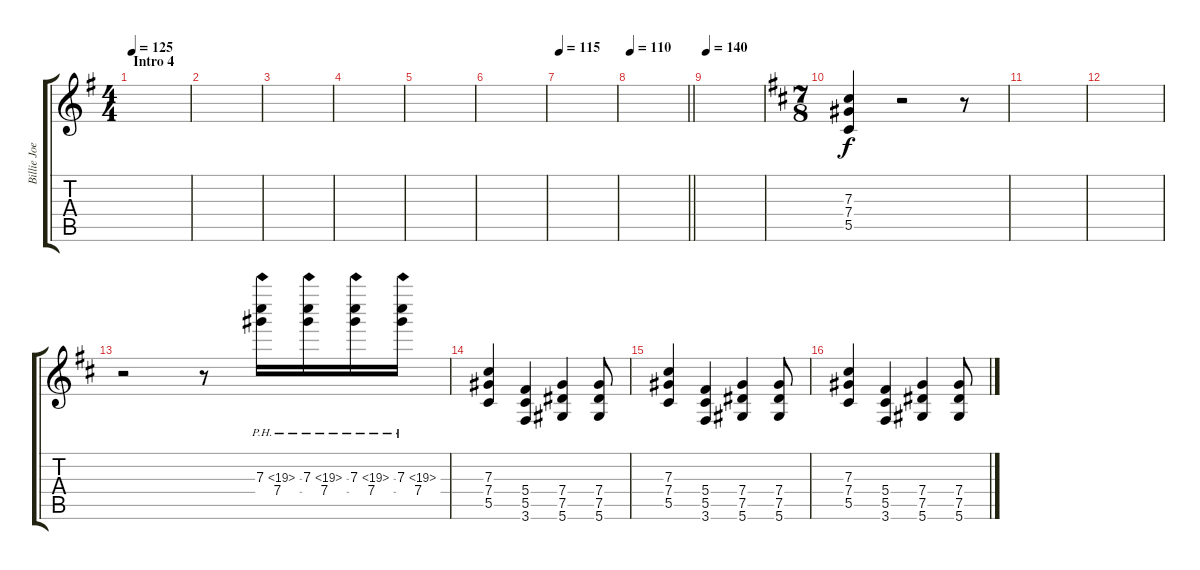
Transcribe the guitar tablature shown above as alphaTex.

\track ("Billie Joe Armstrong (Rhythm Guitar)" "Billie Joe") {instrument distortionguitar}
\staff {score tabs}
\tuning (Eb4 Bb3 Gb3 Db3 Ab2 Eb2) {hide}
\ts (4 4)
\section ("" "Intro 4")
\tempo 125
\clef g2
\ks g
|
|
|
|
|
|
\tempo 115
|
\tempo 110
\barLineRight lightlight
|
\tempo 140
|
\ts (7 8)
\ks d
(7.3 7.4 5.5).4 r.2 r.8 |
|
|
r.2 r.8 (7.3{ph 12} 7.4).16{ot 15mb} (7.3{ph 12} 7.4).16{ot 15mb} (7.3{ph 12} 7.4).16{ot 15mb} (7.3{ph 12} 7.4).16{ot 15mb} |
(7.3 7.4 5.5).4 (5.4 5.5 3.6).4 (7.4 7.5 5.6).4 (7.4 7.5 5.6).8 |
(7.3 7.4 5.5).4 (5.4 5.5 3.6).4 (7.4 7.5 5.6).4 (7.4 7.5 5.6).8 |
(7.3 7.4 5.5).4 (5.4 5.5 3.6).4 (7.4 7.5 5.6).4 (7.4 7.5 5.6).8
